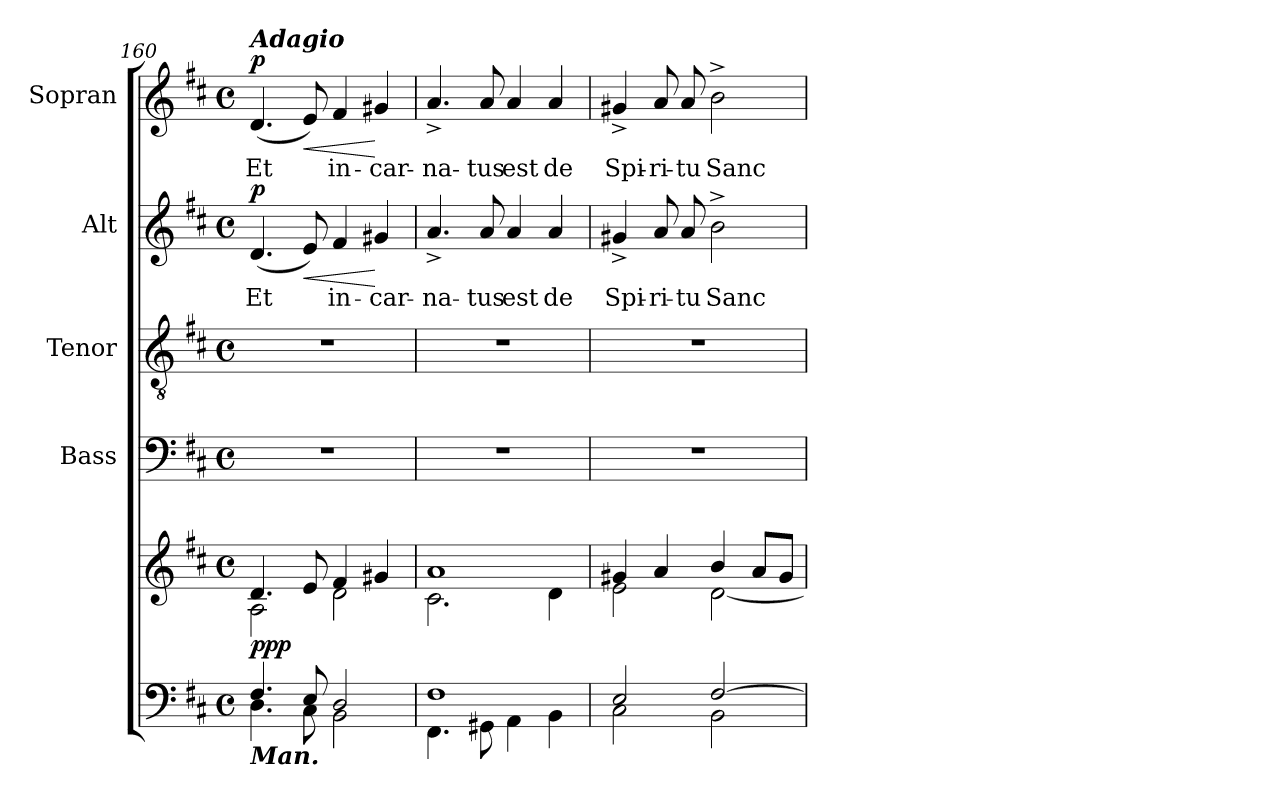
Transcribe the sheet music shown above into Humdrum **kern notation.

**kern	**kern	**dynam	**kern	**kern	**kern	**text	**dynam	**kern	**text	**dynam
*part5	*part5	*part5	*part4	*part3	*part2	*part2	*part2	*part1	*part1	*part1
*staff6	*staff5	*staff5/6	*staff4	*staff3	*staff2	*staff2	*staff2	*staff1	*staff1	*staff1
*	*	*	*I"Bass	*I"Tenor	*I"Alt	*	*	*I"Sopran	*	*
*	*	*	*I'B.	*I'T.	*I'A.	*	*	*I'S.	*	*
*clefF4	*clefG2	*	*clefF4	*clefGv2	*clefG2	*	*	*clefG2	*	*
*k[f#c#]	*k[f#c#]	*	*k[f#c#]	*k[f#c#]	*k[f#c#]	*	*	*k[f#c#]	*	*
*D:	*D:	*	*D:	*D:	*D:	*	*	*D:	*	*
*M4/4	*M4/4	*	*M4/4	*M4/4	*M4/4	*	*	*M4/4	*	*
*met(c)	*met(c)	*	*met(c)	*met(c)	*met(c)	*	*	*met(c)	*	*
=160	=160	=160	=160	=160	=160	=160	=160	=160	=160	=160
*^	*^	*	*	*	*	*	*	*	*	*
!	!	!	!	!	!	!	!	!	!	!LO:TX:a:Bi:t=Adagio	!	!
!LO:TX:b:Bi:t=Man.	!	!	!	!	!	!	!	!	!	!	!	!
!	!	!	!	!LO:DY:b	!	!	!	!LO:LY:b	!LO:DY:a	!	!LO:LY:b	!LO:DY:a
4.F#/	4.D\	4.d/	2A\	ppp	1r	1r	(<4.d/	Et	p	(<4.d/	Et	p
!	!	!	!	!	!	!	!	!	!LO:HP:b	!	!	!LO:HP:b
8E/	8C#\	8e/	.	.	.	.	8e/)	.	<	8e/)	.	<
!	!	!	!	!	!	!	!	!LO:LY:b	!	!	!LO:LY:b	!
2D/	2BB\	4f#/	2d\	.	.	.	4f#/	in-	.	4f#/	in-	.
!	!	!	!	!	!	!	!	!LO:LY:b	!	!	!LO:LY:b	!
.	.	4g#X/	.	.	.	.	4g#X/	-car-	[	4g#X/	-car-	[
=161	=161	=161	=161	=161	=161	=161	=161	=161	=161	=161	=161	=161
!	!	!	!	!	!	!	!	!LO:LY:b	!	!	!LO:LY:b	!
1F#	4.FF#\	1a	2.c#\	.	1r	1r	4.a^>/	-na-	.	4.a^>/	-na-	.
!	!	!	!	!	!	!	!	!LO:LY:b	!	!	!LO:LY:b	!
.	8GG#X\	.	.	.	.	.	8a/	-tus	.	8a/	-tus	.
!	!	!	!	!	!	!	!	!LO:LY:b	!	!	!LO:LY:b	!
.	4AA\	.	.	.	.	.	4a/	est	.	4a/	est	.
!	!	!	!	!	!	!	!	!LO:LY:b	!	!	!LO:LY:b	!
.	4BB\	.	4d\	.	.	.	4a/	de	.	4a/	de	.
=162	=162	=162	=162	=162	=162	=162	=162	=162	=162	=162	=162	=162
!	!	!	!	!	!	!	!	!LO:LY:b	!	!	!LO:LY:b	!
2E/	2C#\	4g#X/	2e\	.	1r	1r	4g#X^>/	Spi-	.	4g#X^>/	Spi-	.
!	!	!	!	!	!	!	!	!LO:LY:b	!	!	!LO:LY:b	!
.	.	4a/	.	.	.	.	8a/	-ri-	.	8a/	-ri-	.
!	!	!	!	!	!	!	!	!LO:LY:b	!	!	!LO:LY:b	!
.	.	.	.	.	.	.	8a/	-tu	.	8a/	-tu	.
!	!	!	!	!	!	!	!	!LO:LY:b	!	!	!LO:LY:b	!
[>2F#/	2BB\	4b/	[<2d\	.	.	.	2b^>\	Sanc-	.	2b^>\	Sanc-	.
.	.	8a/L	.	.	.	.	.	.	.	.	.	.
.	.	8g#/J	.	.	.	.	.	.	.	.	.	.
*v	*v	*	*	*	*	*	*	*	*	*	*	*
*	*v	*v	*	*	*	*	*	*	*	*	*
=	=	=	=	=	=	=	=	=	=	=
*-	*-	*-	*-	*-	*-	*-	*-	*-	*-	*-
